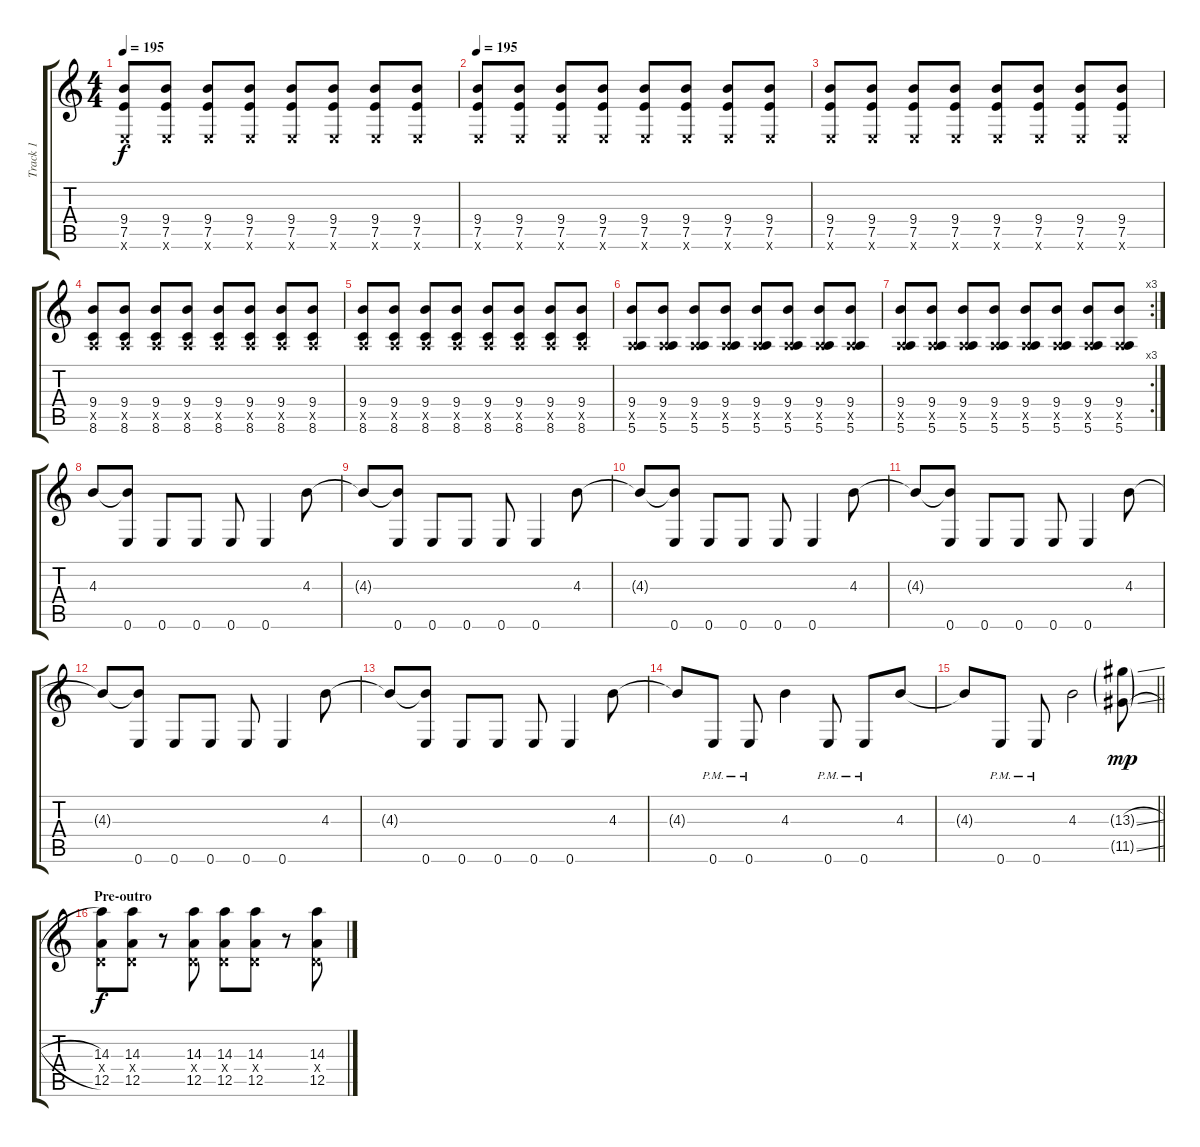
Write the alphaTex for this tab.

\track ("Track 1" "Track 1") {instrument distortionguitar}
\staff {score tabs}
\tuning (E4 B3 G3 D3 A2 E2) {hide}
\ts (4 4)
\tempo 195
\clef g2
\ks c
(9.4 7.5 0.6{x}).8{dy f} (9.4 7.5 0.6{x}).8 (9.4 7.5 0.6{x}).8 (9.4 7.5 0.6{x}).8 (9.4 7.5 0.6{x}).8 (9.4 7.5 0.6{x}).8 (9.4 7.5 0.6{x}).8 (9.4 7.5 0.6{x}).8 |
\tempo 195
(9.4 7.5 0.6{x}).8 (9.4 7.5 0.6{x}).8 (9.4 7.5 0.6{x}).8 (9.4 7.5 0.6{x}).8 (9.4 7.5 0.6{x}).8 (9.4 7.5 0.6{x}).8 (9.4 7.5 0.6{x}).8 (9.4 7.5 0.6{x}).8 |
(9.4 7.5 0.6{x}).8 (9.4 7.5 0.6{x}).8 (9.4 7.5 0.6{x}).8 (9.4 7.5 0.6{x}).8 (9.4 7.5 0.6{x}).8 (9.4 7.5 0.6{x}).8 (9.4 7.5 0.6{x}).8 (9.4 7.5 0.6{x}).8 |
(9.4 0.5{x} 8.6).8 (9.4 0.5{x} 8.6).8 (9.4 0.5{x} 8.6).8 (9.4 0.5{x} 8.6).8 (9.4 0.5{x} 8.6).8 (9.4 0.5{x} 8.6).8 (9.4 0.5{x} 8.6).8 (9.4 0.5{x} 8.6).8 |
(9.4 0.5{x} 8.6).8 (9.4 0.5{x} 8.6).8 (9.4 0.5{x} 8.6).8 (9.4 0.5{x} 8.6).8 (9.4 0.5{x} 8.6).8 (9.4 0.5{x} 8.6).8 (9.4 0.5{x} 8.6).8 (9.4 0.5{x} 8.6).8 |
(9.4 0.5{x} 5.6).8 (9.4 0.5{x} 5.6).8 (9.4 0.5{x} 5.6).8 (9.4 0.5{x} 5.6).8 (9.4 0.5{x} 5.6).8 (9.4 0.5{x} 5.6).8 (9.4 0.5{x} 5.6).8 (9.4 0.5{x} 5.6).8 |
\rc 3
(9.4 0.5{x} 5.6).8 (9.4 0.5{x} 5.6).8 (9.4 0.5{x} 5.6).8 (9.4 0.5{x} 5.6).8 (9.4 0.5{x} 5.6).8 (9.4 0.5{x} 5.6).8 (9.4 0.5{x} 5.6).8 (9.4 0.5{x} 5.6).8 |
4.3.8 (4.3{t} 0.6).8 0.6.8 0.6.8 0.6.8 0.6.4 4.3.8 |
4.3{t}.8 (4.3{t} 0.6).8 0.6.8 0.6.8 0.6.8 0.6.4 4.3.8 |
4.3{t}.8 (4.3{t} 0.6).8 0.6.8 0.6.8 0.6.8 0.6.4 4.3.8 |
4.3{t}.8 (4.3{t} 0.6).8 0.6.8 0.6.8 0.6.8 0.6.4 4.3.8 |
4.3{t}.8 (4.3{t} 0.6).8 0.6.8 0.6.8 0.6.8 0.6.4 4.3.8 |
4.3{t}.8 (4.3{t} 0.6).8 0.6.8 0.6.8 0.6.8 0.6.4 4.3.8 |
4.3{t}.8 0.6{pm}.8 0.6{pm}.8 4.3.4 0.6{pm}.8 0.6{pm}.8 4.3.8 |
\barLineRight lightlight
4.3{t}.8 0.6{pm}.8 0.6{pm}.8 4.3.2 (13.3{sl g} 11.5{sl g}).8{dy mp} |
\section ("" "Pre-outro")
(14.3 0.4{x} 12.5).8{dy f} (14.3 0.4{x} 12.5).8 r.8 (14.3 0.4{x} 12.5).8 (14.3 0.4{x} 12.5).8 (14.3 0.4{x} 12.5).8 r.8 (14.3{sl} 0.4{x} 12.5{sl}).8
